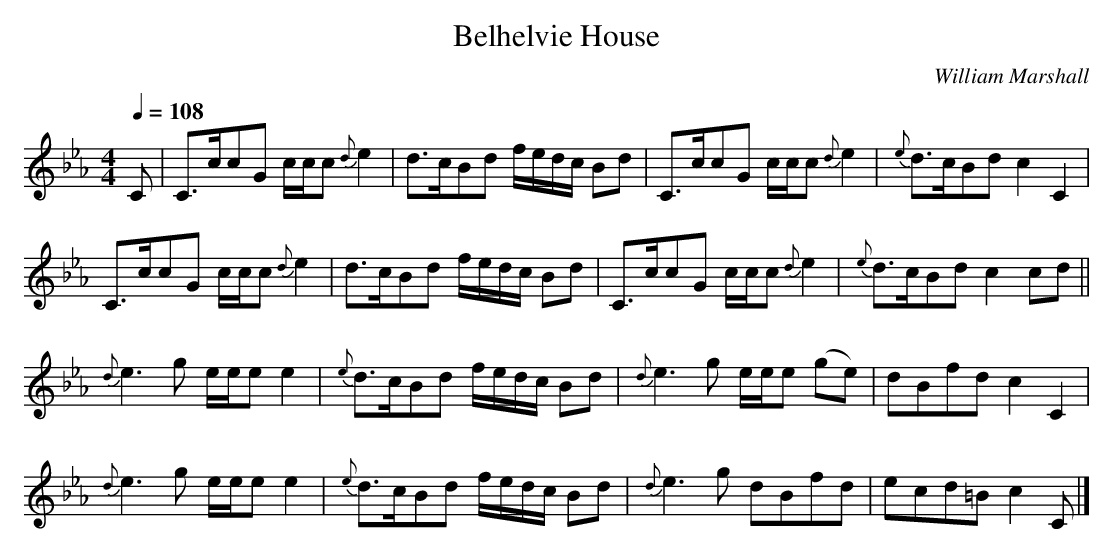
X:1
T:Belhelvie House
C:William Marshall
M:4/4
L:1/8
Q:1/4=108
K:C Minor
C |C>ccG c/c/c {d}e2|   d>cBd f/e/d/c/ Bd|   C>ccG c/c/c {d}e2 |{e}d>cBd c2 C2 |
   C>ccG c/c/c {d}e2|   d>cBd f/e/d/c/ Bd|   C>ccG c/c/c {d}e2 |{e}d>cBd c2 cd||
{d}e3g   e/e/e    e2|{e}d>cBd f/e/d/c/ Bd|{d}e3g  e/e/e    (ge)|   dBfd  c2 C2 |
{d}e3g   e/e/e    e2|{e}d>cBd f/e/d/c/ Bd|{d}e3g  dBfd         |   ecd=B c2 C |]
